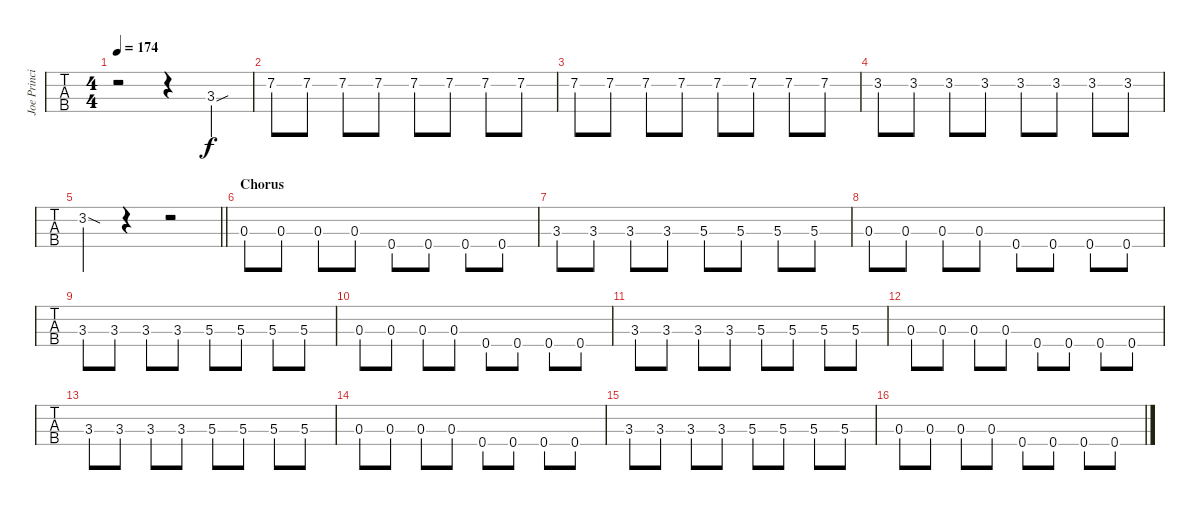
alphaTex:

\track ("Joe Principe - Bass" "Joe Princi") {instrument electricbassfinger}
\staff {tabs}
\tuning (Gb2 Db2 Ab1 Eb1) {hide}
\ts (4 4)
\tempo 174
\clef f4
\ks c
r.2{dy f} r.4 3.3{sou}.4 |
7.2.8 7.2.8 7.2.8 7.2.8 7.2.8 7.2.8 7.2.8 7.2.8 |
7.2.8 7.2.8 7.2.8 7.2.8 7.2.8 7.2.8 7.2.8 7.2.8 |
3.2.8 3.2.8 3.2.8 3.2.8 3.2.8 3.2.8 3.2.8 3.2.8 |
\barLineRight lightlight
3.2{sod}.4 r.4 r.2 |
\section ("" "Chorus")
0.3.8 0.3.8 0.3.8 0.3.8 0.4.8 0.4.8 0.4.8 0.4.8 |
3.3.8 3.3.8 3.3.8 3.3.8 5.3.8 5.3.8 5.3.8 5.3.8 |
0.3.8 0.3.8 0.3.8 0.3.8 0.4.8 0.4.8 0.4.8 0.4.8 |
3.3.8 3.3.8 3.3.8 3.3.8 5.3.8 5.3.8 5.3.8 5.3.8 |
0.3.8 0.3.8 0.3.8 0.3.8 0.4.8 0.4.8 0.4.8 0.4.8 |
3.3.8 3.3.8 3.3.8 3.3.8 5.3.8 5.3.8 5.3.8 5.3.8 |
0.3.8 0.3.8 0.3.8 0.3.8 0.4.8 0.4.8 0.4.8 0.4.8 |
3.3.8 3.3.8 3.3.8 3.3.8 5.3.8 5.3.8 5.3.8 5.3.8 |
0.3.8 0.3.8 0.3.8 0.3.8 0.4.8 0.4.8 0.4.8 0.4.8 |
3.3.8 3.3.8 3.3.8 3.3.8 5.3.8 5.3.8 5.3.8 5.3.8 |
0.3.8 0.3.8 0.3.8 0.3.8 0.4.8 0.4.8 0.4.8 0.4.8
